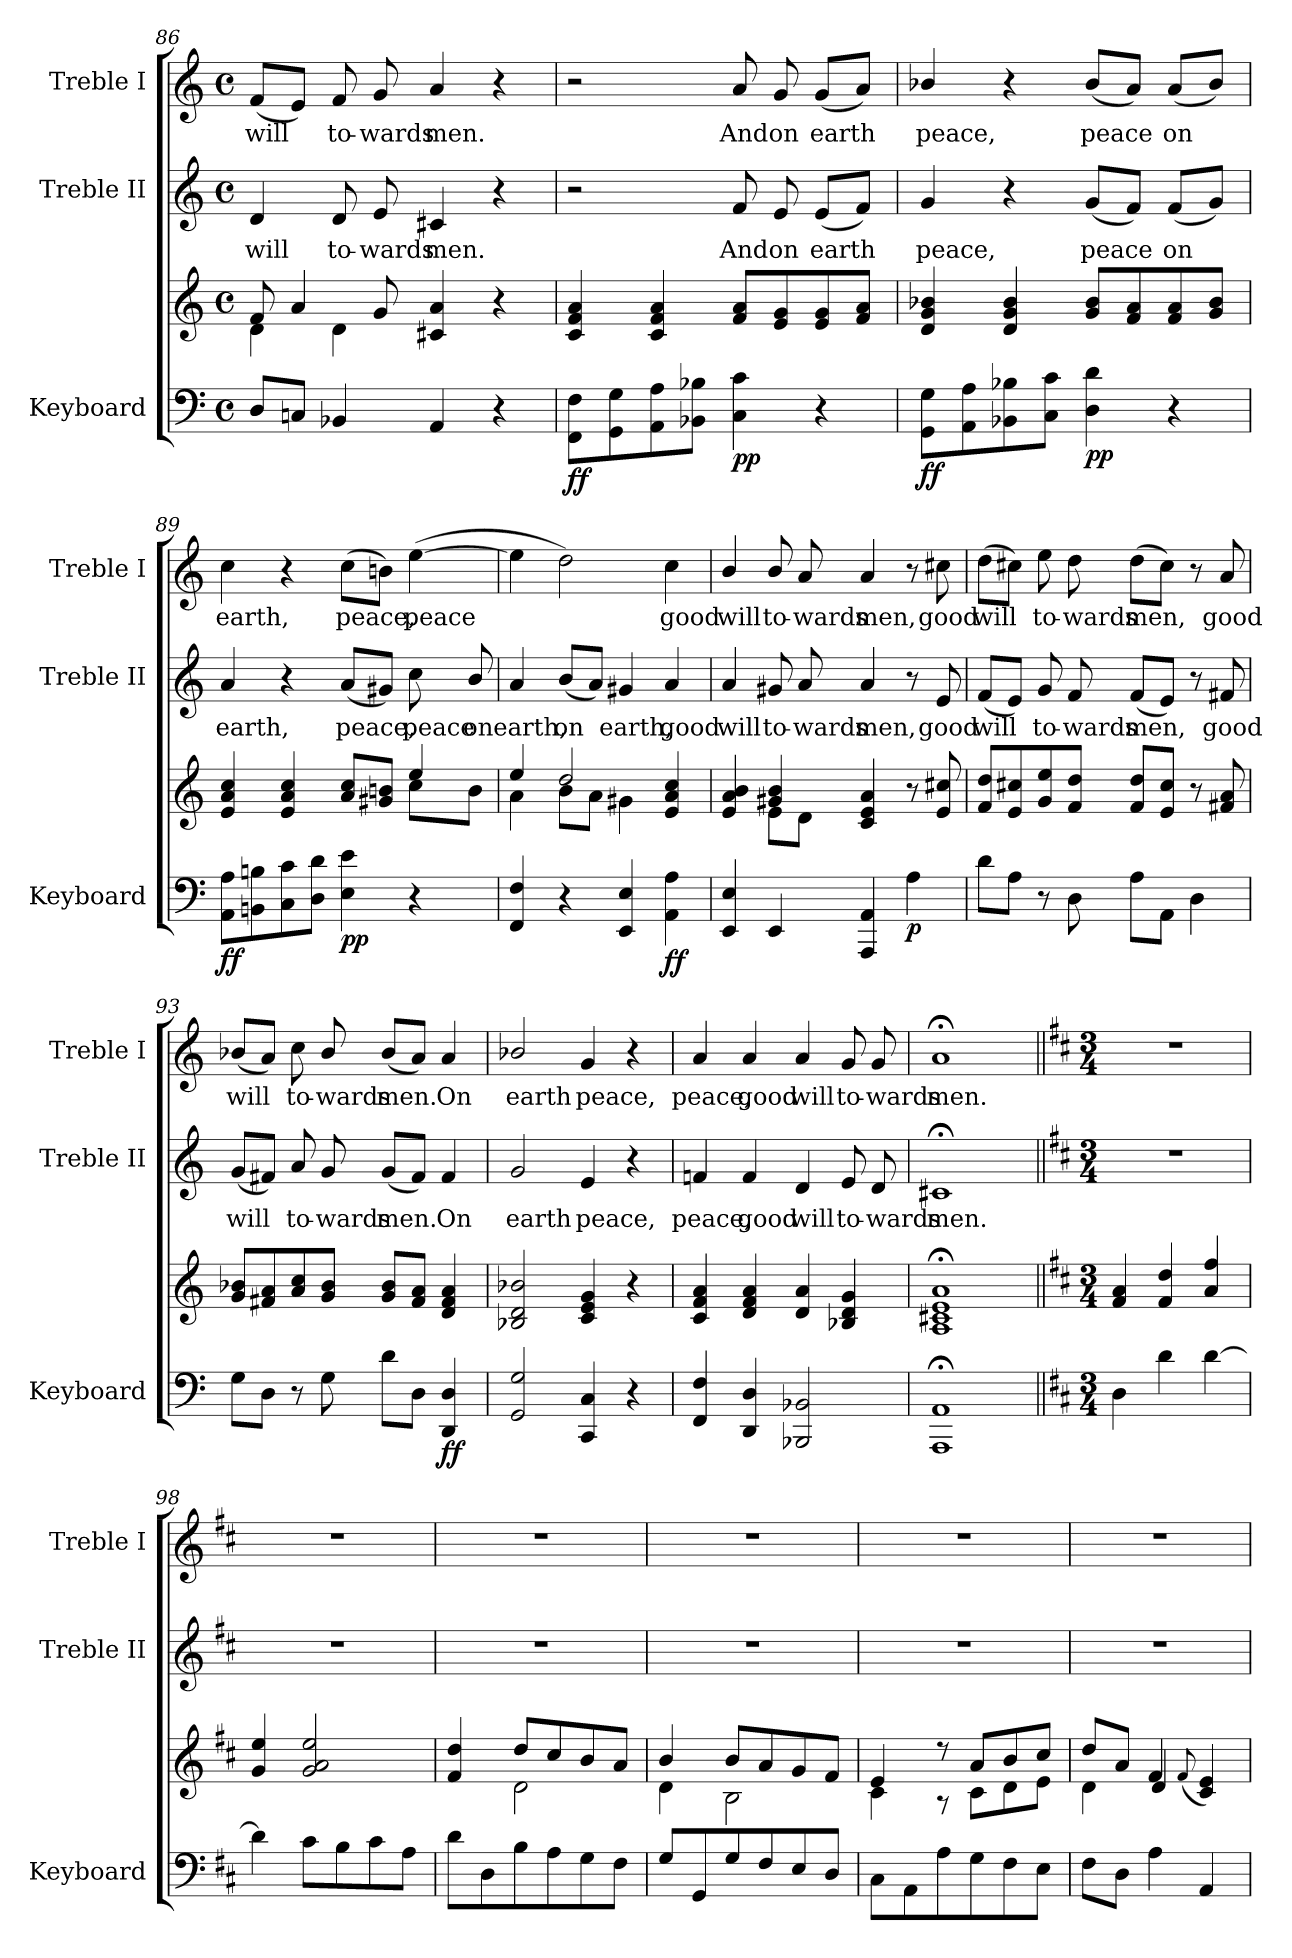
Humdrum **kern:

**kern	**kern	**dynam	**kern	**text	**kern	**text
*part3	*part3	*part3	*part2	*part2	*part1	*part1
*staff4	*staff3	*staff3/4	*staff2	*staff2	*staff1	*staff1
*I"Keyboard	*	*	*I"Treble II	*	*I"Treble I	*
*I'Keyboard	*	*	*I'Treble II	*	*I'Treble I	*
*clefF4	*clefG2	*	*clefG2	*	*clefG2	*
*k[]	*k[]	*	*k[]	*	*k[]	*
*C:	*C:	*	*C:	*	*C:	*
*M4/4	*M4/4	*	*M4/4	*	*M4/4	*
*met(c)	*met(c)	*	*met(c)	*	*met(c)	*
=86	=86	=86	=86	=86	=86	=86
*	*^	*	*	*	*	*
!	!	!	!	!	!LO:LY:b	!	!LO:LY:b
8DL	8f	4d\	.	4d	will	(<8fL	will
8CnJ	4a	.	.	.	.	8eJ)	.
!	!	!	!	!	!LO:LY:b	!	!LO:LY:b
4BB-X	.	4d\	.	8d	to-	8f	to-
!	!	!	!	!	!LO:LY:b	!	!LO:LY:b
.	8g	.	.	8e	-wards	8g	-wards
!	!	!	!	!	!LO:LY:b	!	!LO:LY:b
4AA	4c#X 4a	2ryy	.	4c#X	men.	4a	men.
4r	4r	.	.	4r	.	4r	.
=87	=87	=87	=87	=87	=87	=87	=87
!	!	!	!LO:DY:b=2	!	!	!	!
!	!	!	!LO:DY:n=1:b	!	!	!	!
8FF 8FL	4c 4f 4a	1ryy	f f	2r	.	2r	.
8GG 8G	.	.	.	.	.	.	.
8AA 8A	4c 4f 4a	.	.	.	.	.	.
8BB-X 8B-XJ	.	.	.	.	.	.	.
!	!	!	!LO:DY:n=2:b=2	!	!LO:LY:b	!	!LO:LY:b
!	!	!	!LO:DY:n=3:b	!	!	!	!
4C 4c	8f 8aL	.	p p	8f	And	8a	And
!	!	!	!	!	!LO:LY:b	!	!LO:LY:b
.	8e 8g	.	.	8e	on	8g	on
!	!	!	!	!	!LO:LY:b	!	!LO:LY:b
4r	8e 8g	.	.	(<8eL	earth	(<8gL	earth
.	8f 8aJ	.	.	8fJ)	.	8aJ)	.
!!LO:LB:g=z
=88	=88	=88	=88	=88	=88	=88	=88
!	!	!	!LO:DY:b=2	!	!LO:LY:b	!	!LO:LY:b
!	!	!	!LO:DY:n=1:b	!	!	!	!
8GG 8GL	4d/ 4g/ 4b-X/	1ryy	f f	4g	peace,	4b-X/	peace,
8AA 8A	.	.	.	.	.	.	.
8BB-X 8B-X	4d/ 4g/ 4b-/	.	.	4r	.	4r	.
8C 8cJ	.	.	.	.	.	.	.
!	!	!	!LO:DY:n=2:b=2	!	!LO:LY:b	!	!LO:LY:b
!	!	!	!LO:DY:n=3:b	!	!	!	!
4D 4d	8g/ 8b-/L	.	p p	(<8gL	peace	(<8b-L	peace
.	8f/ 8a/	.	.	8fJ)	.	8aJ)	.
!	!	!	!	!	!LO:LY:b	!	!LO:LY:b
4r	8f/ 8a/	.	.	(<8fL	on	(<8aL	on
.	8g/ 8b-/J	.	.	8gJ)	.	8b-J)	.
=89	=89	=89	=89	=89	=89	=89	=89
!	!	!	!LO:DY:b=2	!	!LO:LY:b	!	!LO:LY:b
!	!	!	!LO:DY:n=1:b	!	!	!	!
8AA 8AL	4e/ 4a/ 4cc/	2ryy	f f	4a	earth,	4cc	earth,
8BBn 8Bn	.	.	.	.	.	.	.
8C 8c	4e/ 4a/ 4cc/	.	.	4r	.	4r	.
8D 8dJ	.	.	.	.	.	.	.
!	!	!	!LO:DY:n=2:b=2	!	!LO:LY:b	!	!LO:LY:b
!	!	!	!LO:DY:n=3:b	!	!	!	!
4E 4e	8a/ 8cc/L	4ryy	p p	(<8aL	peace,	(>8ccL	peace,
.	8g#X/ 8bn/J	.	.	8g#XJ)	.	8bnJ)	.
!	!	!	!	!	!LO:LY:b	!	!LO:LY:b
4r	4ee/	8cc\L	.	8cc	peace	(>[4ee	peace
!	!	!	!	!	!LO:LY:b	!	!
.	.	8b\J	.	8b/	on	.	.
=90	=90	=90	=90	=90	=90	=90	=90
!	!	!	!	!	!LO:LY:b	!	!
4FF 4F	4ee/	4a\	.	4a	earth,	4ee]	.
!	!	!	!	!	!LO:LY:b	!	!
4r	2dd/	8b\L	.	(<8bL	on	2dd)	.
.	.	8a\J	.	8aJ)	.	.	.
!	!	!	!	!	!LO:LY:b	!	!
4EE 4E	.	4g#X\	.	4g#X	earth,	.	.
!	!	!	!LO:DY:b=2	!	!LO:LY:b	!	!LO:LY:b
!	!	!	!LO:DY:n=1:b	!	!	!	!
4AA 4A	4e/ 4a/ 4cc/	4ryy	f f	4a	good	4cc	good
=91	=91	=91	=91	=91	=91	=91	=91
!	!	!	!	!	!LO:LY:b	!	!LO:LY:b
4EE 4E	4e/ 4a/ 4b/	4ryy	.	4a	will	4b/	will
!	!	!	!	!	!LO:LY:b	!	!LO:LY:b
4EE	4g#X/ 4b/	8e\L	.	8g#X	to-	8b/	to-
!	!	!	!	!	!LO:LY:b	!	!LO:LY:b
.	.	8d\J	.	8a	-wards	8a	-wards
!	!	!	!	!	!LO:LY:b	!	!LO:LY:b
4AAA 4AA	4c/ 4e/ 4a/	2ryy	.	4a	men,	4a	men,
!	!	!	!LO:DY:b=2	!	!	!	!
4A	8r	.	p	8r	.	8r	.
!	!	!	!	!	!LO:LY:b	!	!LO:LY:b
.	8e/ 8cc#X/	.	.	8e	good	8cc#X	good
*	*v	*v	*	*	*	*	*
!!LO:LB:g=z
=92	=92	=92	=92	=92	=92	=92
!	!	!LO:DY:b=2	!	!LO:LY:b	!	!LO:LY:b
!	!	!LO:DY:n=1:b	!	!	!	!
8dL	8f 8ddL	mp mp	(<8fL	will	(>8ddL	will
8AJ	8e 8cc#X	.	8eJ)	.	8cc#XJ)	.
!	!	!	!	!LO:LY:b	!	!LO:LY:b
8r	8g 8ee	.	8g	to-	8ee	to-
!	!	!	!	!LO:LY:b	!	!LO:LY:b
8D	8f 8ddJ	.	8f	-wards	8dd	-wards
!	!	!	!	!LO:LY:b	!	!LO:LY:b
8AL	8f 8ddL	.	(<8fL	men,	(>8ddL	men,
8AAJ	8e 8cc#J	.	8eJ)	.	8cc#J)	.
4D	8r	.	8r	.	8r	.
!	!	!	!	!LO:LY:b	!	!LO:LY:b
.	8f#X 8a	.	8f#X	good	8a	good
=93	=93	=93	=93	=93	=93	=93
!	!	!	!	!LO:LY:b	!	!LO:LY:b
8GL	8g 8b-XL	.	(<8gL	will	(<8b-XL	will
8DJ	8f#X 8a	.	8f#XJ)	.	8aJ)	.
!	!	!	!	!LO:LY:b	!	!LO:LY:b
8r	8a 8cc	.	8a	to-	8cc	to-
!	!	!	!	!LO:LY:b	!	!LO:LY:b
8G	8g/ 8b-/J	.	8g	-wards	8b-/	-wards
!	!	!	!	!LO:LY:b	!	!LO:LY:b
8dL	8g 8b-L	.	(<8gL	men.	(<8b-L	men.
8DJ	8f# 8aJ	.	8f#J)	.	8aJ)	.
!	!	!LO:DY:b=2	!	!LO:LY:b	!	!LO:LY:b
!	!	!LO:DY:n=1:b	!	!	!	!
4DD 4D	4d 4f# 4a	f f	4f#	On	4a	On
=94	=94	=94	=94	=94	=94	=94
!	!	!	!	!LO:LY:b	!	!LO:LY:b
2GG 2G	2B-X/ 2d/ 2b-X/	.	2g/	earth	2b-X/	earth
!	!	!	!	!LO:LY:b	!	!LO:LY:b
4CC 4C	4c 4e 4g	.	4e	peace,	4g	peace,
4r	4r	.	4r	.	4r	.
=95	=95	=95	=95	=95	=95	=95
!	!	!	!	!LO:LY:b	!	!LO:LY:b
4FF 4F	4c 4f 4a	.	4fn	peace,	4a	peace,
!	!	!	!	!LO:LY:b	!	!LO:LY:b
4DD 4D	4d 4f 4a	.	4f	good	4a	good
!	!	!	!	!LO:LY:b	!	!LO:LY:b
2BBB-X 2BB-X	4d 4a	.	4d	will	4a	will
!	!	!	!	!LO:LY:b	!	!LO:LY:b
.	4B-X 4d 4g	.	8e	to-	8g	to-
!	!	!	!	!LO:LY:b	!	!LO:LY:b
.	.	.	8d	-wards	8g	-wards
=96	=96	=96	=96	=96	=96	=96
!	!	!	!	!LO:LY:b	!	!LO:LY:b
1AAA;< 1AA;<	1A;< 1c#X;< 1e;< 1a;<	.	1c#;<	men.	1a;<	men.
!!LO:LB:g=z
=97||	=97||	=97||	=97||	=97||	=97||	=97||
*k[f#c#]	*k[f#c#]	*	*k[f#c#]	*	*k[f#c#]	*
*D:	*D:	*	*D:	*	*D:	*
*M3/4	*M3/4	*	*M3/4	*	*M3/4	*
*	*^	*	*	*	*	*
!	!	!LO:N:vis=1	!	!LO:N:vis=1	!	!LO:N:vis=1	!
4D	4f# 4a	2.ryy	.	2.r	.	2.r	.
4d	4f# 4dd	.	.	.	.	.	.
[4d	4a 4ff#	.	.	.	.	.	.
=98	=98	=98	=98	=98	=98	=98	=98
!	!	!LO:N:vis=1	!	!LO:N:vis=1	!	!LO:N:vis=1	!
4d]	4g 4ee	2.ryy	.	2.r	.	2.r	.
8c#L	2g 2a 2ee	.	.	.	.	.	.
8B	.	.	.	.	.	.	.
8c#	.	.	.	.	.	.	.
8AJ	.	.	.	.	.	.	.
=99	=99	=99	=99	=99	=99	=99	=99
!	!	!	!	!LO:N:vis=1	!	!LO:N:vis=1	!
8dL	4f# 4dd	4ryy	.	2.r	.	2.r	.
8D	.	.	.	.	.	.	.
8B	8dd/L	2d\	.	.	.	.	.
8A	8cc#/	.	.	.	.	.	.
8G	8b/	.	.	.	.	.	.
8F#J	8aJ	.	.	.	.	.	.
=100	=100	=100	=100	=100	=100	=100	=100
!	!	!	!	!LO:N:vis=1	!	!LO:N:vis=1	!
8GL	4b/	4d\	.	2.r	.	2.r	.
8GG	.	.	.	.	.	.	.
8G	8bL	2B\	.	.	.	.	.
8F#	8a	.	.	.	.	.	.
8E	8g	.	.	.	.	.	.
8DJ	8f#J	.	.	.	.	.	.
=101	=101	=101	=101	=101	=101	=101	=101
!	!	!	!	!LO:N:vis=1	!	!LO:N:vis=1	!
8C#L	4e	4c#\	.	2.r	.	2.r	.
8AA	.	.	.	.	.	.	.
8A	8r	8r	.	.	.	.	.
8G	8a/L	8c#\L	.	.	.	.	.
8F#	8b/	8d\	.	.	.	.	.
8EJ	8cc#/J	8e\J	.	.	.	.	.
=102	=102	=102	=102	=102	=102	=102	=102
!	!	!	!	!LO:N:vis=1	!	!LO:N:vis=1	!
8F#L	8dd/L	4d\	.	2.r	.	2.r	.
8DJ	8a/J	.	.	.	.	.	.
4A	4f#	4d/	.	.	.	.	.
.	(8qqf#	.	.	.	.	.	.
4AA	4c# 4e)	4ryy	.	.	.	.	.
*	*v	*v	*	*	*	*	*
=	=	=	=	=	=	=
*-	*-	*-	*-	*-	*-	*-
